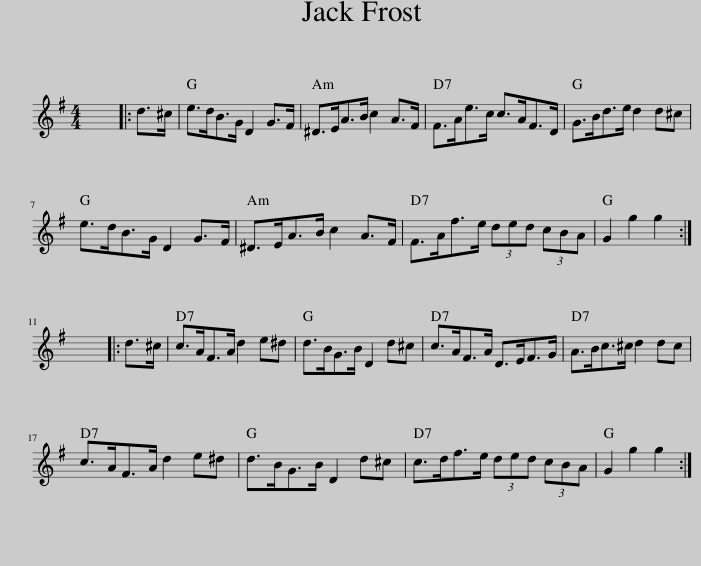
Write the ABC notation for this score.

X:1
L:1/8
M:4/4
I:linebreak $
K:G
V:1 treble
V:1
 x8 |: d>^c | e>dB>G D2 G>F | ^D>EA>B c2 A>F | F>Ae>c c>AF>D | %5
 G>Bd>e d2 d^c |$ e>dB>G D2 G>F | ^D>EA>B c2 A>F | F>Af>e (3ded (3cBA | G2 g2 g2 :|$ %10
 x8 |: d>^c | c>AF>A d2 e^d | d>BG>B D2 d^c | c>AF>A D>EF>G | %15
 A>Bc>^c d2 dc |$ c>AF>A d2 e^d | d>BG>B D2 d^c | c>df>e (3ded (3cBA | G2 g2 g2 :| %20
